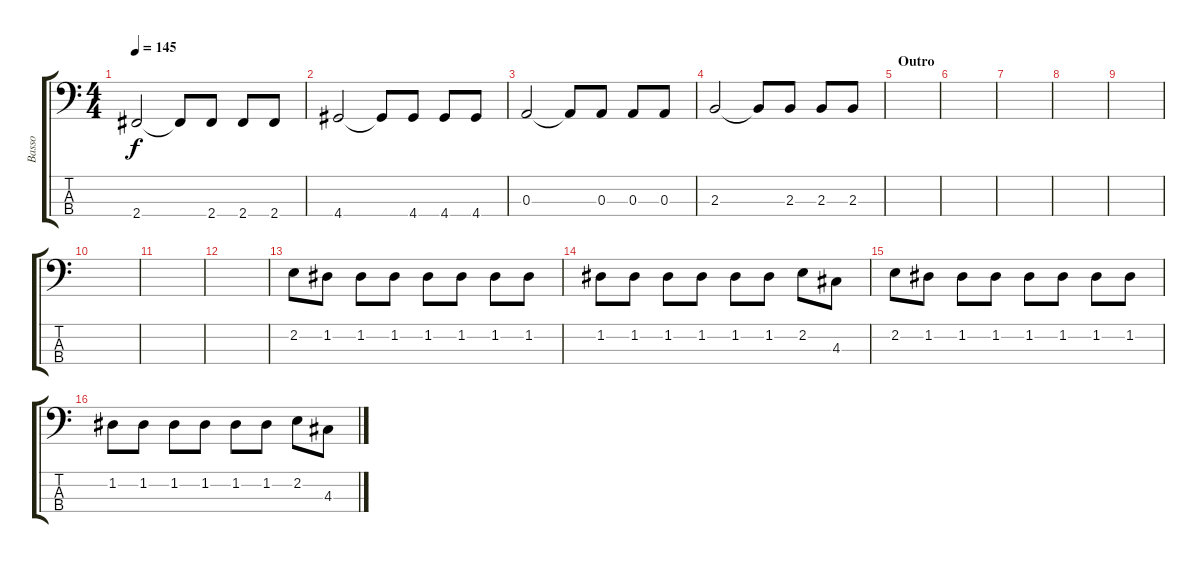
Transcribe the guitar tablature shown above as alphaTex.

\track ("Basso" "Basso") {instrument electricbassfinger}
\staff {score tabs}
\tuning (G2 D2 A1 E1) {hide}
\ts (4 4)
\tempo 145
\clef f4
\ks c
2.4.2{dy f} 2.4{t}.8 2.4.8 2.4.8 2.4.8 |
4.4.2 4.4{t}.8 4.4.8 4.4.8 4.4.8 |
0.3.2 0.3{t}.8 0.3.8 0.3.8 0.3.8 |
2.3.2 2.3{t}.8 2.3.8 2.3.8 2.3.8 |
\section ("" "Outro")
|
|
|
|
|
|
|
|
2.2.8 1.2.8 1.2.8 1.2.8 1.2.8 1.2.8 1.2.8 1.2.8 |
1.2.8 1.2.8 1.2.8 1.2.8 1.2.8 1.2.8 2.2.8 4.3.8 |
2.2.8 1.2.8 1.2.8 1.2.8 1.2.8 1.2.8 1.2.8 1.2.8 |
1.2.8 1.2.8 1.2.8 1.2.8 1.2.8 1.2.8 2.2.8 4.3.8
